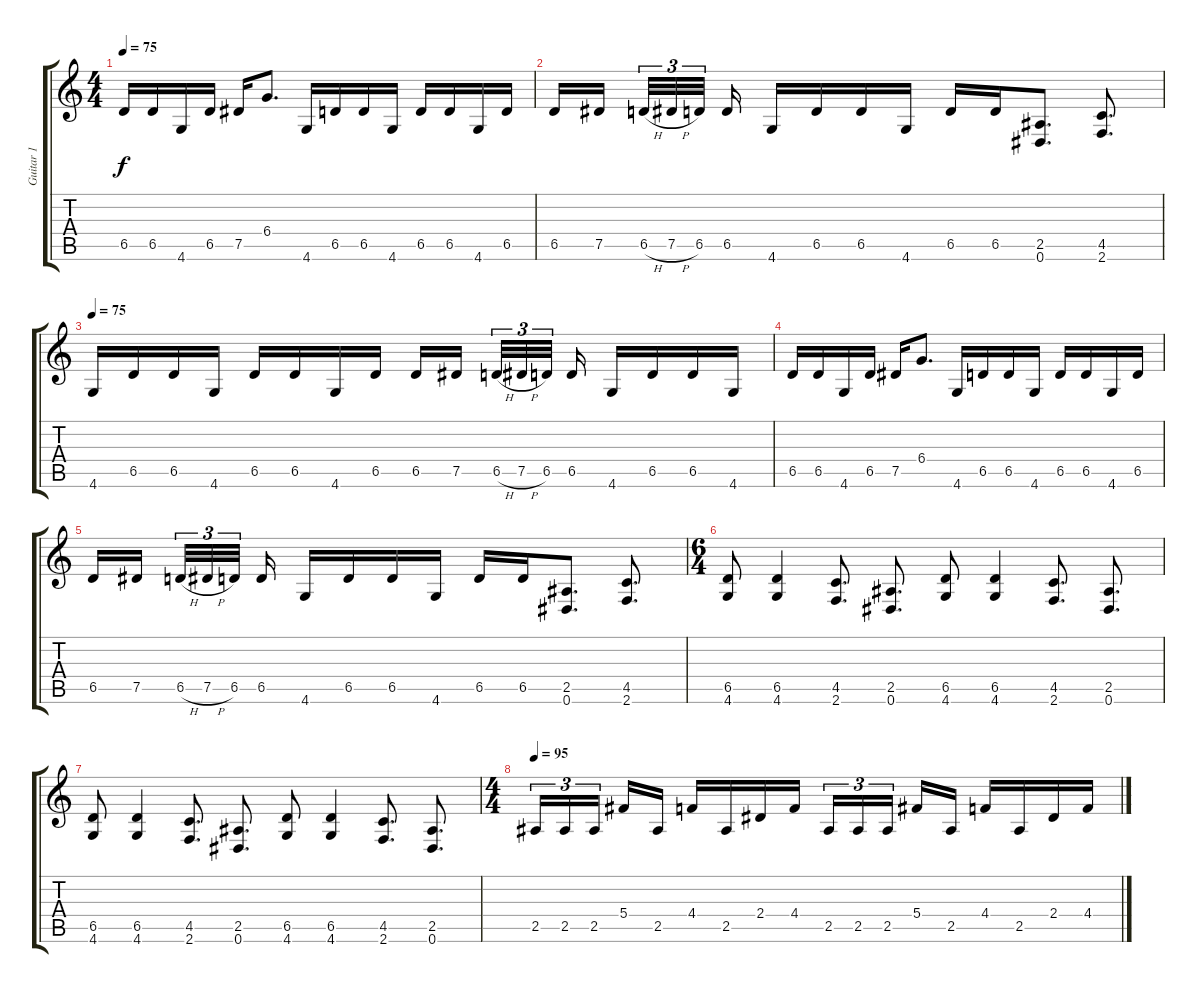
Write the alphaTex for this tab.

\track ("Guitar 1" "Guitar 1") {instrument overdrivenguitar}
\staff {score tabs}
\tuning (Eb4 Bb3 Gb3 Db3 Ab2 Eb2) {hide}
\ts (4 4)
\tempo 75
\clef g2
\ks c
6.5.16{dy f} 6.5.16 4.6.16 6.5.16 7.5.16 6.4.8{d} 4.6.16 6.5.16 6.5.16 4.6.16 6.5.16 6.5.16 4.6.16 6.5.16 |
6.5.16 7.5.16{beam splitsecondary} 6.5{h}.32{tu (3 2)} 7.5{h}.32{tu (3 2)} 6.5.32{tu (3 2) beam splitsecondary} 6.5.16 4.6.16 6.5.16 6.5.16 4.6.16 6.5.16 6.5.16 (2.5 0.6).8{d} (4.5 2.6).8{d} |
\tempo 75
4.6.16 6.5.16 6.5.16 4.6.16 6.5.16 6.5.16 4.6.16 6.5.16 6.5.16 7.5.16{beam splitsecondary} 6.5{h}.32{tu (3 2)} 7.5{h}.32{tu (3 2)} 6.5.32{tu (3 2) beam splitsecondary} 6.5.16 4.6.16 6.5.16 6.5.16 4.6.16 |
6.5.16 6.5.16 4.6.16 6.5.16 7.5.16 6.4.8{d} 4.6.16 6.5.16 6.5.16 4.6.16 6.5.16 6.5.16 4.6.16 6.5.16 |
6.5.16 7.5.16{beam splitsecondary} 6.5{h}.32{tu (3 2)} 7.5{h}.32{tu (3 2)} 6.5.32{tu (3 2) beam splitsecondary} 6.5.16 4.6.16 6.5.16 6.5.16 4.6.16 6.5.16 6.5.16 (2.5 0.6).8{d} (4.5 2.6).8{d} |
\ts (6 4)
(6.5 4.6).8 (6.5 4.6).4 (4.5 2.6).8{d} (2.5 0.6).8{d} (6.5 4.6).8 (6.5 4.6).4 (4.5 2.6).8{d} (2.5 0.6).8{d} |
(6.5 4.6).8 (6.5 4.6).4 (4.5 2.6).8{d} (2.5 0.6).8{d} (6.5 4.6).8 (6.5 4.6).4 (4.5 2.6).8{d} (2.5 0.6).8{d} |
\ts (4 4)
\tempo 95
2.5.16{tu (3 2)} 2.5.16{tu (3 2)} 2.5.16{tu (3 2) beam splitsecondary} 5.4.16 2.5.16 4.4.16 2.5.16 2.4.16 4.4.16 2.5.16{tu (3 2)} 2.5.16{tu (3 2)} 2.5.16{tu (3 2) beam splitsecondary} 5.4.16 2.5.16 4.4.16 2.5.16 2.4.16 4.4.16
